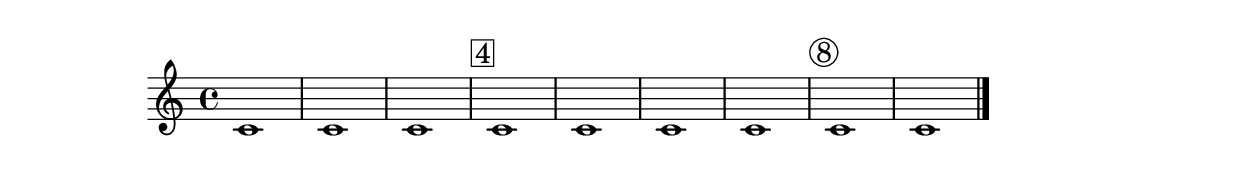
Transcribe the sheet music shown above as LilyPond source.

%% Do not edit this file; it is automatically
%% generated from LSR http://lsr.dsi.unimi.it
%% This file is in the public domain.
\version "2.12.2"

\header {
  lsrtags = "rhythms, tweaks-and-overrides"

%% Translation of GIT committish: fa19277d20f8ab0397c560eb0e7b814bd804ecec
  texidoces = "

Los números de compás también se pueden imprimir dentro de rectángulos o de circunferencias.

"
  doctitlees = "Imprimir números de compás dentro de rectángulos o circunferencias"



%% Translation of GIT committish: 0a868be38a775ecb1ef935b079000cebbc64de40
  texidocde = "
Taktnummern können auch in Boxen oder Kreisen gesetzt werden.

"
  doctitlede = "Setzen von Taktnummern in Kästen oder Kreisen"



%% Translation of GIT committish: 374d57cf9b68ddf32a95409ce08ba75816900f6b
  texidocfr = "
Les numéros de mesures peuvent être encadrés ou entourés d'un cercle.

"
  doctitlefr = "Inscrire le numéro de mesure dans un cadre ou un cercle"

  texidoc = "
Bar numbers can also be printed inside boxes or circles.

"
  doctitle = "Printing bar numbers inside boxes or circles"
} % begin verbatim

\relative c' {
  % Prevent bar numbers at the end of a line and permit them elsewhere
  \override Score.BarNumber #'break-visibility = #end-of-line-invisible
  \set Score.barNumberVisibility = #(every-nth-bar-number-visible 4)

  % Increase the size of the bar number by 2
  \override Score.BarNumber #'font-size = #2

  % Draw a box round the following bar number(s)
  \override Score.BarNumber #'stencil
    = #(make-stencil-boxer 0.1 0.25 ly:text-interface::print)
  \repeat unfold 5 { c1 }

  % Draw a circle round the following bar number(s)
  \override Score.BarNumber #'stencil
    = #(make-stencil-circler 0.1 0.25 ly:text-interface::print)
  \repeat unfold 4 { c1 } \bar "|."
}

